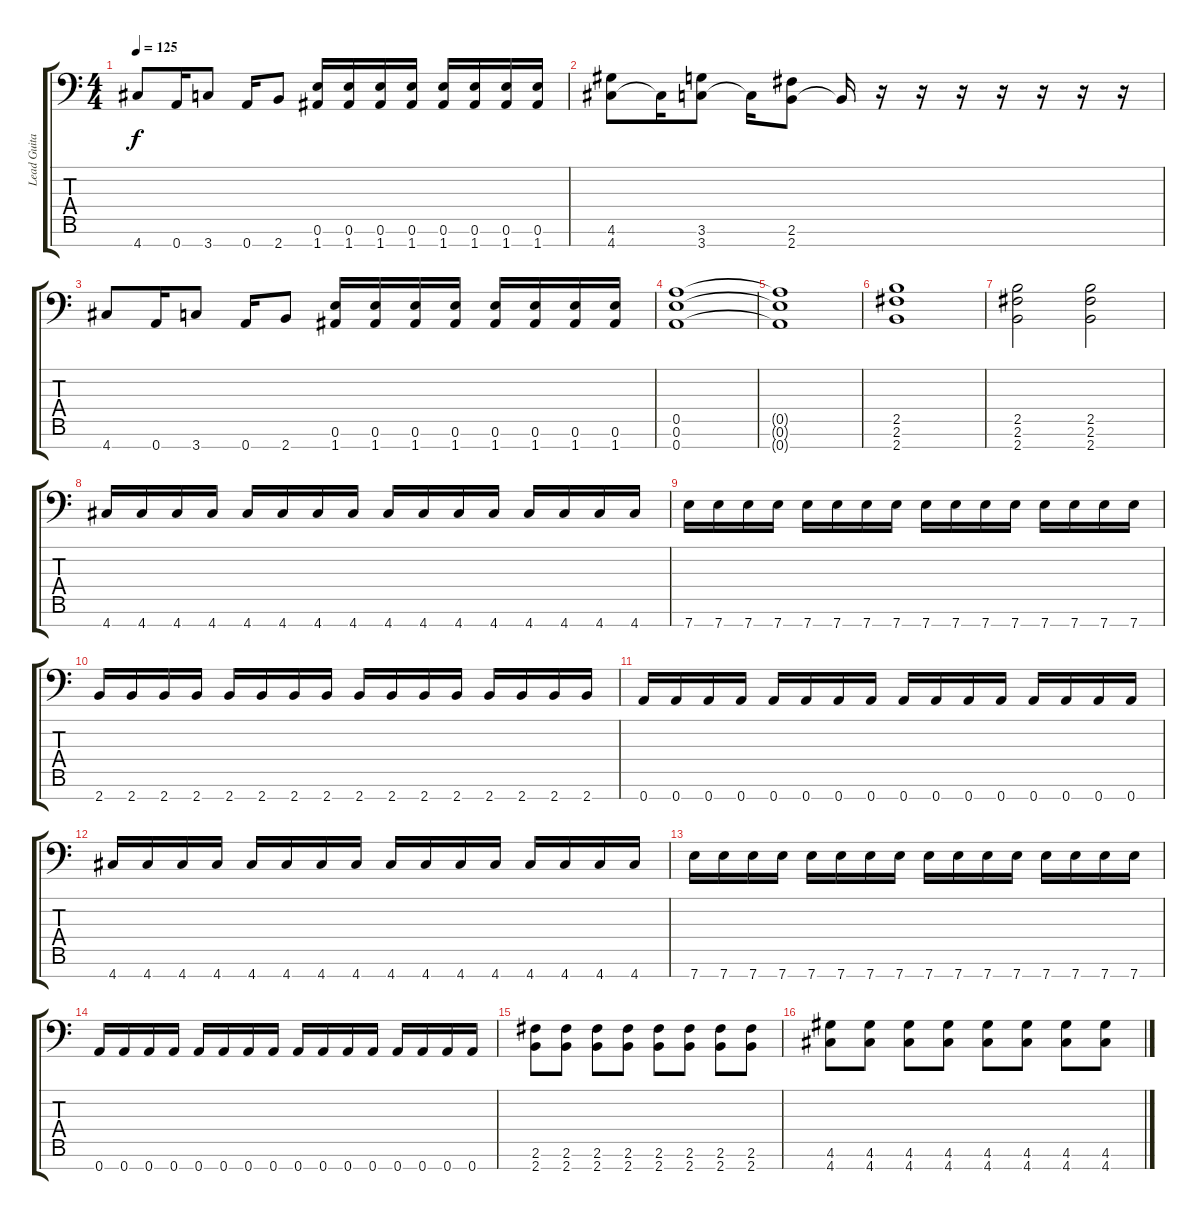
\track ("Lead Guitar-Distortion Guitar" "Lead Guita") {instrument distortionguitar}
\staff {score tabs}
\tuning (E4 B3 G3 D3 A2 E2 A1) {hide}
\ts (4 4)
\tempo 125
\clef f4
\ks c
4.7.8{dy f} 0.7.16 3.7.8 0.7.16 2.7.8 (0.6 1.7).16 (0.6 1.7).16 (0.6 1.7).16 (0.6 1.7).16 (0.6 1.7).16 (0.6 1.7).16 (0.6 1.7).16 (0.6 1.7).16 |
(4.6 4.7).8 4.7{t}.16 (3.6 3.7).8 3.7{t}.16 (2.6 2.7).8 2.7{t}.16 r.16 r.16 r.16 r.16 r.16 r.16 r.16 |
4.7.8 0.7.16 3.7.8 0.7.16 2.7.8 (0.6 1.7).16 (0.6 1.7).16 (0.6 1.7).16 (0.6 1.7).16 (0.6 1.7).16 (0.6 1.7).16 (0.6 1.7).16 (0.6 1.7).16 |
(0.5 0.6 0.7).1 |
(0.5{t} 0.6{t} 0.7{t}).1 |
(2.5 2.6 2.7).1 |
(2.5 2.6 2.7).2 (2.5 2.6 2.7).2 |
4.7.16 4.7.16 4.7.16 4.7.16 4.7.16 4.7.16 4.7.16 4.7.16 4.7.16 4.7.16 4.7.16 4.7.16 4.7.16 4.7.16 4.7.16 4.7.16 |
7.7.16 7.7.16 7.7.16 7.7.16 7.7.16 7.7.16 7.7.16 7.7.16 7.7.16 7.7.16 7.7.16 7.7.16 7.7.16 7.7.16 7.7.16 7.7.16 |
2.7.16 2.7.16 2.7.16 2.7.16 2.7.16 2.7.16 2.7.16 2.7.16 2.7.16 2.7.16 2.7.16 2.7.16 2.7.16 2.7.16 2.7.16 2.7.16 |
0.7.16 0.7.16 0.7.16 0.7.16 0.7.16 0.7.16 0.7.16 0.7.16 0.7.16 0.7.16 0.7.16 0.7.16 0.7.16 0.7.16 0.7.16 0.7.16 |
4.7.16 4.7.16 4.7.16 4.7.16 4.7.16 4.7.16 4.7.16 4.7.16 4.7.16 4.7.16 4.7.16 4.7.16 4.7.16 4.7.16 4.7.16 4.7.16 |
7.7.16 7.7.16 7.7.16 7.7.16 7.7.16 7.7.16 7.7.16 7.7.16 7.7.16 7.7.16 7.7.16 7.7.16 7.7.16 7.7.16 7.7.16 7.7.16 |
0.7.16 0.7.16 0.7.16 0.7.16 0.7.16 0.7.16 0.7.16 0.7.16 0.7.16 0.7.16 0.7.16 0.7.16 0.7.16 0.7.16 0.7.16 0.7.16 |
(2.6 2.7).8 (2.6 2.7).8 (2.6 2.7).8 (2.6 2.7).8 (2.6 2.7).8 (2.6 2.7).8 (2.6 2.7).8 (2.6 2.7).8 |
(4.6 4.7).8 (4.6 4.7).8 (4.6 4.7).8 (4.6 4.7).8 (4.6 4.7).8 (4.6 4.7).8 (4.6 4.7).8 (4.6 4.7).8
